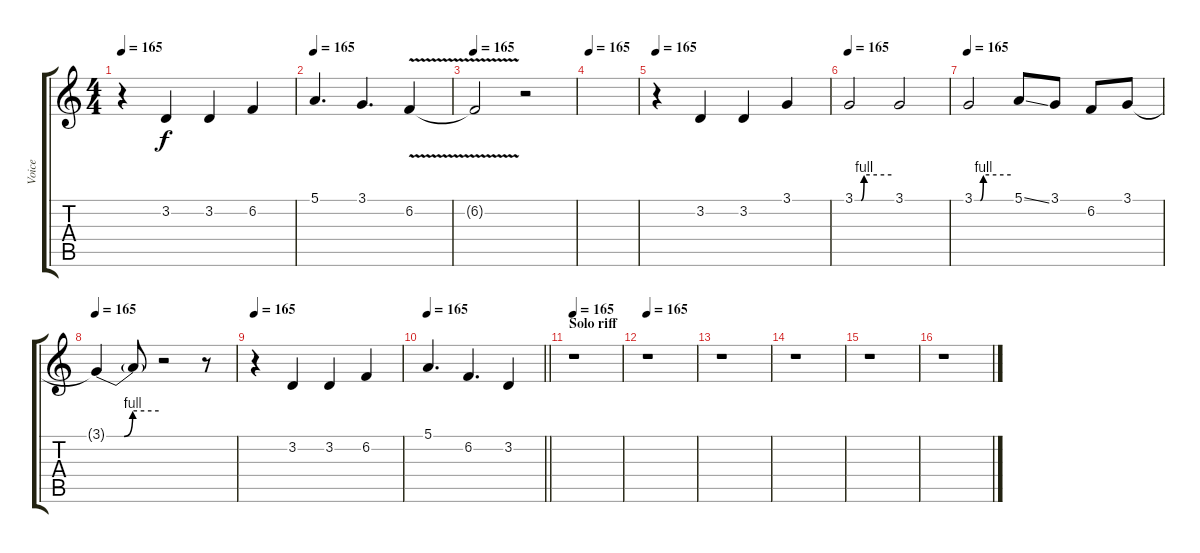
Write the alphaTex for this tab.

\track ("Voice" "Voice") {instrument lead2sawtooth}
\staff {score tabs}
\tuning (E4 B3 G3 D3 A2 E2) {hide}
\ts (4 4)
\tempo 165
\clef g2
\ks c
r.4{dy f} 3.2.4 3.2.4 6.2.4 |
\tempo 165
5.1.4{d} 3.1.4{d} 6.2{v}.4 |
\tempo 165
6.2{t}.2 r.2 |
\tempo 165
|
\tempo 165
r.4 3.2.4 3.2.4 3.1.4 |
\tempo 165
3.1{be (custom 0 0 10 0 15 4 60 4)}.2 3.1.2 |
\tempo 165
3.1{be (custom 0 0 10 0 15 4 60 4)}.2 5.1{ss}.8 3.1.8 6.2.8 3.1.8 |
\tempo 165
3.1{be (custom 0 0 20 0 30 4 60 4) t}.4 3.1{t}.8 r.2 r.8 |
\tempo 165
r.4 3.2.4 3.2.4 6.2.4 |
\tempo 165
\barLineRight lightlight
5.1.4{d} 6.2.4{d} 3.2.4 |
\section ("" "Solo riff")
\tempo 165
r.1 |
\tempo 165
r.1 |
r.1 |
r.1 |
r.1 |
r.1
